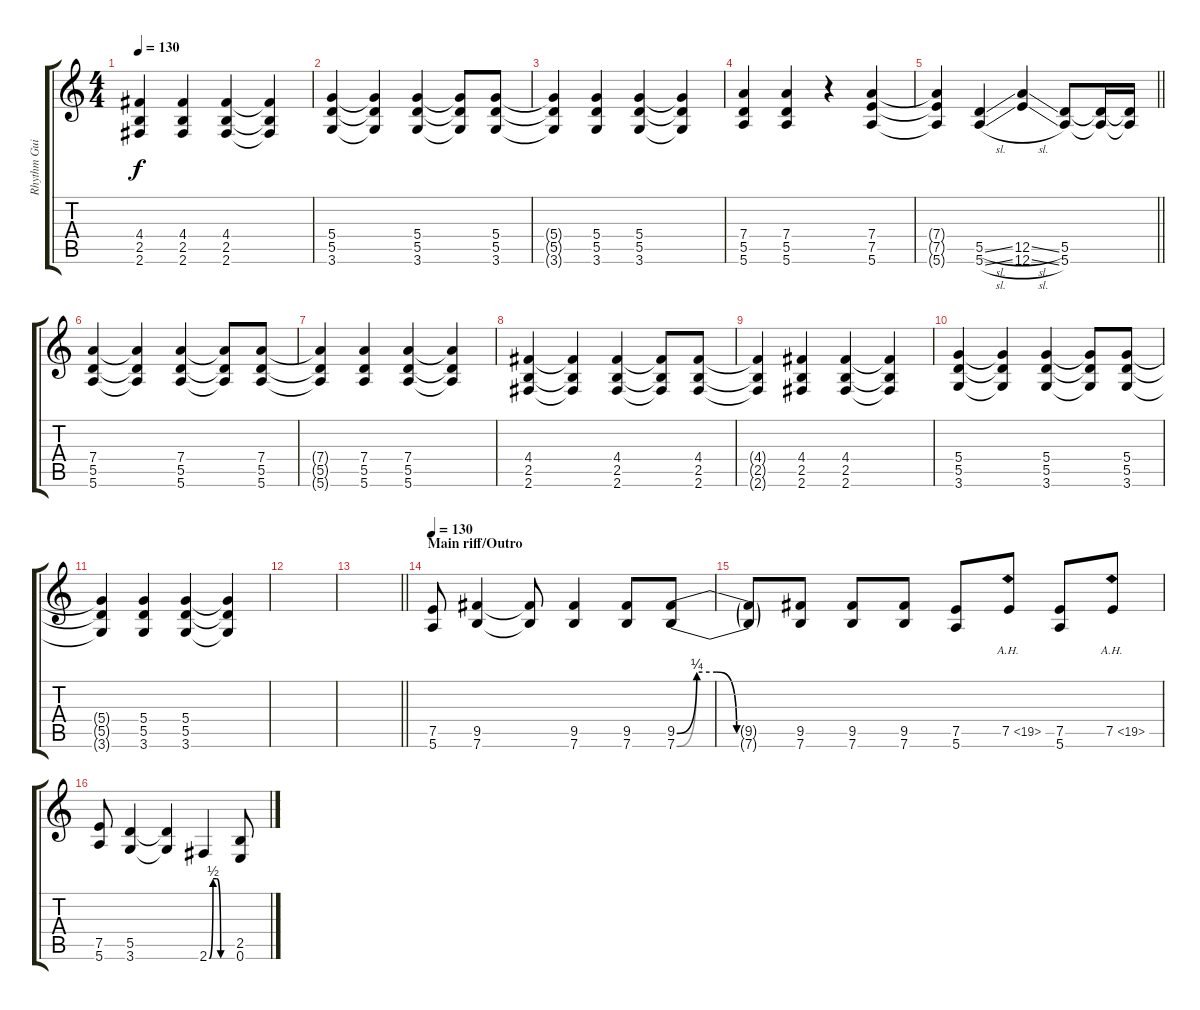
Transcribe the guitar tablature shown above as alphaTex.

\track ("Rhythm Guitar" "Rhythm Gui") {instrument distortionguitar}
\staff {score tabs}
\tuning (E4 B3 G3 D3 A2 E2) {hide}
\ts (4 4)
\tempo 130
\clef g2
\ks c
(4.4{t} 2.5{t} 2.6{t}).4{dy f} (4.4 2.5 2.6).4 (4.4 2.5 2.6).4 (4.4{t} 2.5{t} 2.6{t}).4 |
(5.4 5.5 3.6).4 (5.4{t} 5.5{t} 3.6{t}).4 (5.4 5.5 3.6).4 (5.4{t} 5.5{t} 3.6{t}).8 (5.4 5.5 3.6).8 |
(5.4{t} 5.5{t} 3.6{t}).4 (5.4 5.5 3.6).4 (5.4 5.5 3.6).4 (5.4{t} 5.5{t} 3.6{t}).4 |
(7.4 5.5 5.6).4 (7.4 5.5 5.6).4 r.4 (7.4 7.5 5.6).4 |
\barLineRight lightlight
(7.4{t} 7.5{t} 5.6{t}).4 (5.5{sl} 5.6{sl}).4 (12.5{sl} 12.6{sl}).4 (5.5 5.6).8 (5.5{t} 5.6{t}).16 (5.5{t} 5.6{t}).16 |
(7.4 5.5 5.6).4 (7.4{t} 5.5{t} 5.6{t}).4 (7.4 5.5 5.6).4 (7.4{t} 5.5{t} 5.6{t}).8 (7.4 5.5 5.6).8 |
(7.4{t} 5.5{t} 5.6{t}).4 (7.4 5.5 5.6).4 (7.4 5.5 5.6).4 (7.4{t} 5.5{t} 5.6{t}).4 |
(4.4 2.5 2.6).4 (4.4{t} 2.5{t} 2.6{t}).4 (4.4 2.5 2.6).4 (4.4{t} 2.5{t} 2.6{t}).8 (4.4 2.5 2.6).8 |
(4.4{t} 2.5{t} 2.6{t}).4 (4.4 2.5 2.6).4 (4.4 2.5 2.6).4 (4.4{t} 2.5{t} 2.6{t}).4 |
(5.4 5.5 3.6).4 (5.4{t} 5.5{t} 3.6{t}).4 (5.4 5.5 3.6).4 (5.4{t} 5.5{t} 3.6{t}).8 (5.4 5.5 3.6).8 |
(5.4{t} 5.5{t} 3.6{t}).4 (5.4 5.5 3.6).4 (5.4 5.5 3.6).4 (5.4{t} 5.5{t} 3.6{t}).4 |
|
\barLineRight lightlight
|
\section ("" "Main riff/Outro")
\tempo 130
(7.5 5.6).8{volume 16 instrument distortionguitar} (9.5 7.6).4 (9.5{t} 7.6{t}).8 (9.5 7.6).4 (9.5 7.6).8 (9.5{be (custom 0 0 10 1 20 1 30 0 60 0)} 7.6{be (custom 0 0 10 1 20 1 30 0 60 0)}).8 |
(9.5{t} 7.6{t}).8 (9.5 7.6).8 (9.5 7.6).8 (9.5 7.6).8 (7.5 5.6).8 7.5{ah 12}.8 (7.5 5.6).8 7.5{ah 12}.8 |
(7.5 5.6).8 (5.5 3.6).4 (5.5{t} 3.6{t}).4 2.6{be (custom 0 0 10 2 20 2 30 0 60 0)}.4 (2.5 0.6).8
